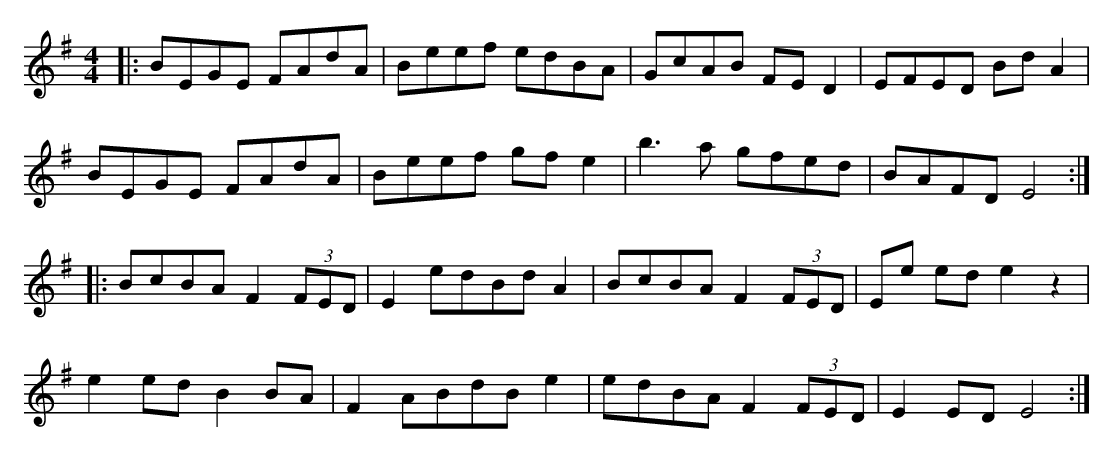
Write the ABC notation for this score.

X:1
M:4/4
K:Emin
|:BEGE FAdA|Beef edBA|GcAB FE D2|EFED Bd A2|
BEGE FAdA|Beef gf e2|b3a gfed|BAFD E4:|
|:BcBA F2 (3FED|E2 edBd A2|BcBA F2 (3FED|Ee ed e2 z2|
e2 ed B2 BA|F2 ABdB e2|edBA F2 (3FED|E2 ED E4:|
